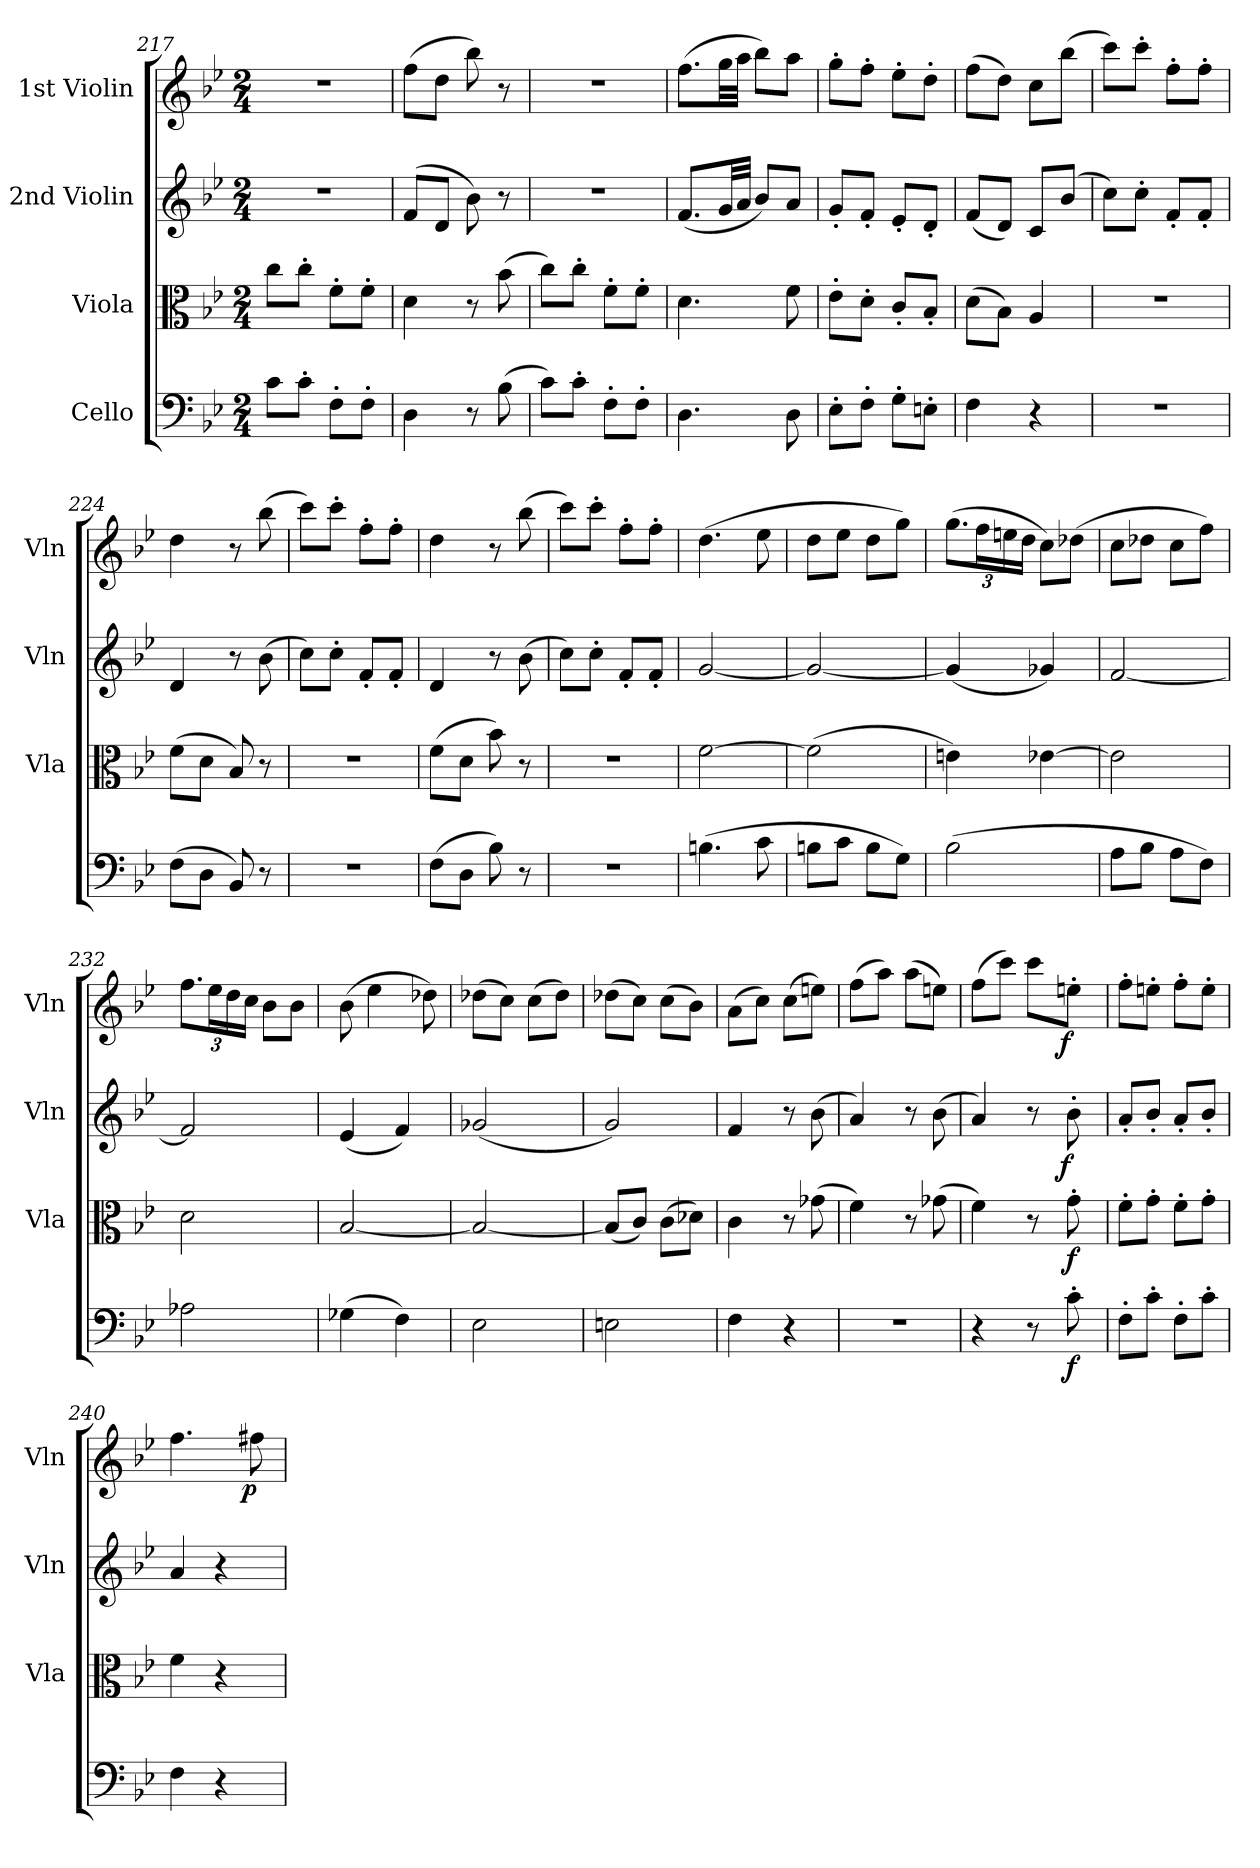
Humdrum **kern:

**kern	**dynam	**kern	**dynam	**kern	**dynam	**kern	**dynam
*part4	*part4	*part3	*part3	*part2	*part2	*part1	*part1
*staff4	*staff4	*staff3	*staff3	*staff2	*staff2	*staff1	*staff1
*I"Cello	*	*I"Viola	*	*I"2nd Violin	*	*I"1st Violin	*
*	*	*I'Vla	*	*I'Vln	*	*I'Vln	*
*clefF4	*	*clefC3	*	*clefG2	*	*clefG2	*
*k[b-e-]	*	*k[b-e-]	*	*k[b-e-]	*	*k[b-e-]	*
*B-:	*	*B-:	*	*B-:	*	*B-:	*
*M2/4	*	*M2/4	*	*M2/4	*	*M2/4	*
=217	=217	=217	=217	=217	=217	=217	=217
8c\L	.	8cc\L	.	2r	.	2r	.
8c'>\J	.	8cc'>\J	.	.	.	.	.
8F'>\L	.	8f'>\L	.	.	.	.	.
8F'>\J	.	8f'>\J	.	.	.	.	.
=218	=218	=218	=218	=218	=218	=218	=218
4D\	.	4d\	.	(8f/L	.	(8ff\L	.
.	.	.	.	8d/J	.	8dd\J	.
8r	.	8r	.	8b-\)	.	8bb-\)	.
(8B-\	.	(8b-\	.	8r	.	8r	.
=219	=219	=219	=219	=219	=219	=219	=219
8c\L)	.	8cc\L)	.	2r	.	2r	.
8c'>\J	.	8cc'>\J	.	.	.	.	.
8F'>\L	.	8f'>\L	.	.	.	.	.
8F'>\J	.	8f'>\J	.	.	.	.	.
=220	=220	=220	=220	=220	=220	=220	=220
4.D\	.	4.d\	.	(8.f/L	.	(8.ff\L	.
.	.	.	.	32g/LL	.	32gg\LL	.
.	.	.	.	32a/JJJ	.	32aa\JJJ	.
.	.	.	.	8b-/L)	.	8bb-\L)	.
8D\	.	8f\	.	8a/J	.	8aa\J	.
=221	=221	=221	=221	=221	=221	=221	=221
8E-'>\L	.	8e-'>\L	.	8g'</L	.	8gg'>\L	.
8F'>\J	.	8d'>\J	.	8f'</J	.	8ff'>\J	.
8G'>\L	.	8c'</L	.	8e-'</L	.	8ee-'>\L	.
8En'>\J	.	8B-'</J	.	8d'</J	.	8dd'>\J	.
=222	=222	=222	=222	=222	=222	=222	=222
4F\	.	(8d\L	.	(8f/L	.	(8ff\L	.
.	.	8B-\J)	.	8d/J)	.	8dd\J)	.
4r	.	4A/	.	8c/L	.	8cc\L	.
.	.	.	.	(8b-/J	.	(8bb-\J	.
=223	=223	=223	=223	=223	=223	=223	=223
2r	.	2r	.	8cc\L)	.	8ccc\L)	.
.	.	.	.	8cc'>\J	.	8ccc'>\J	.
.	.	.	.	8f'</L	.	8ff'>\L	.
.	.	.	.	8f'</J	.	8ff'>\J	.
=224	=224	=224	=224	=224	=224	=224	=224
(8F\L	.	(8f\L	.	4d/	.	4dd\	.
8D\J	.	8d\J	.	.	.	.	.
8BB-/)	.	8B-/)	.	8r	.	8r	.
8r	.	8r	.	(8b-\	.	(8bb-\	.
=225	=225	=225	=225	=225	=225	=225	=225
2r	.	2r	.	8cc\L)	.	8ccc\L)	.
.	.	.	.	8cc'>\J	.	8ccc'>\J	.
.	.	.	.	8f'</L	.	8ff'>\L	.
.	.	.	.	8f'</J	.	8ff'>\J	.
=226	=226	=226	=226	=226	=226	=226	=226
(8F\L	.	(8f\L	.	4d/	.	4dd\	.
8D\J	.	8d\J	.	.	.	.	.
8B-\)	.	8b-\)	.	8r	.	8r	.
8r	.	8r	.	(8b-\	.	(8bb-\	.
=227	=227	=227	=227	=227	=227	=227	=227
2r	.	2r	.	8cc\L)	.	8ccc\L)	.
.	.	.	.	8cc'>\J	.	8ccc'>\J	.
.	.	.	.	8f'</L	.	8ff'>\L	.
.	.	.	.	8f'</J	.	8ff'>\J	.
=228	=228	=228	=228	=228	=228	=228	=228
(4.Bn\	.	[2f\	.	[2g/	.	(4.dd\	.
8c\	.	.	.	.	.	8ee-\	.
=229	=229	=229	=229	=229	=229	=229	=229
8Bn\L	.	(2f\]	.	2g/_	.	8dd\L	.
8c\J	.	.	.	.	.	8ee-\J	.
8B\L	.	.	.	.	.	8dd\L	.
8G\J)	.	.	.	.	.	8gg\J)	.
=230	=230	=230	=230	=230	=230	=230	=230
(2B-\	.	4en\)	.	(4g/]	.	(12.gg\L	.
.	.	.	.	.	.	24ff\L	.
.	.	.	.	.	.	24een\	.
.	.	.	.	.	.	24dd\JJ	.
.	.	[4e-X\	.	4g-X/)	.	8cc\L)	.
.	.	.	.	.	.	(8dd-X\J	.
=231	=231	=231	=231	=231	=231	=231	=231
8A\L	.	2e-\]	.	[2f/	.	8cc\L	.
8B-\J	.	.	.	.	.	8dd-X\J	.
8A\L	.	.	.	.	.	8cc\L	.
8F\J)	.	.	.	.	.	8ff\J)	.
=232	=232	=232	=232	=232	=232	=232	=232
2A-X\	.	2d\	.	2f/]	.	12.ff\L	.
.	.	.	.	.	.	24ee-\L	.
.	.	.	.	.	.	24dd\	.
.	.	.	.	.	.	24cc\JJ	.
.	.	.	.	.	.	8b-\L	.
.	.	.	.	.	.	8b-\J	.
=233	=233	=233	=233	=233	=233	=233	=233
(4G-X\	.	[2B-/	.	(4e-/	.	(8b-\	.
.	.	.	.	.	.	4ee-\	.
4F\)	.	.	.	4f/)	.	.	.
.	.	.	.	.	.	8dd-X\)	.
=234	=234	=234	=234	=234	=234	=234	=234
2E-\	.	2B-/_	.	(2g-X/	.	(8dd-X\L	.
.	.	.	.	.	.	8cc\J)	.
.	.	.	.	.	.	(8cc\L	.
.	.	.	.	.	.	8dd-\J)	.
=235	=235	=235	=235	=235	=235	=235	=235
2En\	.	(8B-/L]	.	2g/)	.	(8dd-X\L	.
.	.	8c/J)	.	.	.	8cc\J)	.
.	.	(8c\L	.	.	.	(8cc\L	.
.	.	8d-X\J)	.	.	.	8b-\J)	.
=236	=236	=236	=236	=236	=236	=236	=236
4F\	.	4c\	.	4f/	.	(8a\L	.
.	.	.	.	.	.	8cc\J)	.
4r	.	8r	.	8r	.	(8cc\L	.
.	.	(8g-X\	.	(8b-\	.	8een\J)	.
=237	=237	=237	=237	=237	=237	=237	=237
2r	.	4f\)	.	4a/)	.	(8ff\L	.
.	.	.	.	.	.	8aa\J)	.
.	.	8r	.	8r	.	(8aa\L	.
.	.	(8g-X\	.	(8b-\	.	8een\J)	.
=238	=238	=238	=238	=238	=238	=238	=238
*	*	*	*	*^	*	*^	*
4r	.	4f\)	.	4a/)	3ryy	.	(8ff\L	3ryy	.
.	.	.	.	.	.	.	8ccc\J)	.	.
8r	.	8r	.	8r	.	.	8ccc\L	.	.
.	.	.	.	.	48.ryy	.	.	48.ryy	.
!	!	!	!	!	!	!LO:DY:b	!	!	!LO:DY:b
.	.	.	.	.	12ryy	f	.	12ryy	f
!	!LO:DY:b	!	!LO:DY:b	!	!	!	!	!	!
8c'>\	f	8g'>\	f	8b-'>\	.	.	8een'>\J	.	.
.	.	.	.	.	24ryy	.	.	24ryy	.
.	.	.	.	.	96ryy	.	.	96ryy	.
*	*	*	*	*v	*v	*	*	*	*
*	*	*	*	*	*	*v	*v	*
=239	=239	=239	=239	=239	=239	=239	=239
8F'>\L	.	8f'>\L	.	8a'</L	.	8ff'>\L	.
8c'>\J	.	8g'>\J	.	8b-'</J	.	8een'>\J	.
8F'>\L	.	8f'>\L	.	8a'</L	.	8ff'>\L	.
8c'>\J	.	8g'>\J	.	8b-'</J	.	8ee'>\J	.
=240	=240	=240	=240	=240	=240	=240	=240
*	*	*	*	*	*	*^	*
4F\	.	4f\	.	4a/	.	4.ff\	4ryy	.
4r	.	4r	.	4r	.	.	16..ryy	.
!	!	!	!	!	!	!	!	!LO:DY:b
.	.	.	.	.	.	.	8ryy	p
.	.	.	.	.	.	8ff#X\	.	.
.	.	.	.	.	.	.	64ryy	.
*	*	*	*	*	*	*v	*v	*
=	=	=	=	=	=	=	=
*-	*-	*-	*-	*-	*-	*-	*-
